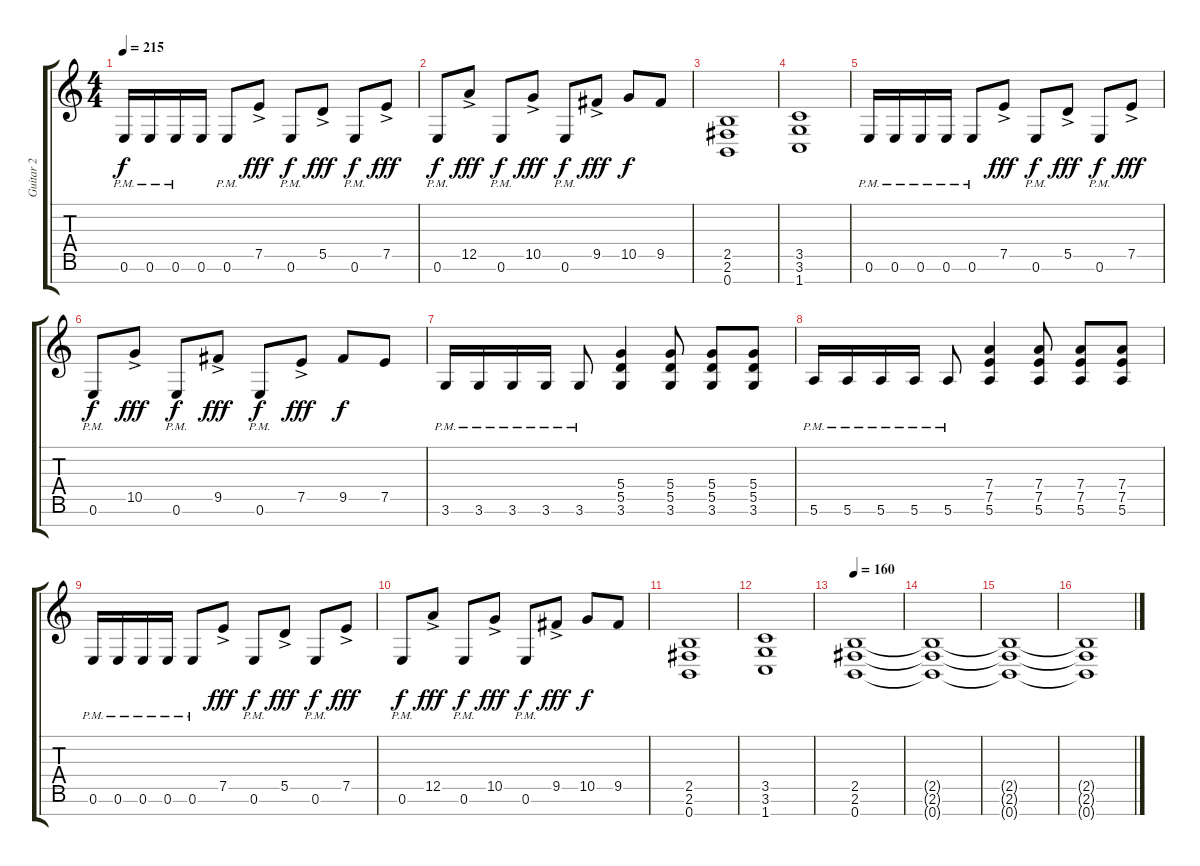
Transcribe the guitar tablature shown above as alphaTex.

\track ("Guitar 2" "Guitar 2") {instrument distortionguitar}
\staff {score tabs}
\tuning (E4 B3 G3 D3 A2 E2 B1) {hide}
\ts (4 4)
\tempo 215
\clef g2
\ks c
0.6{pm}.16{dy f} 0.6{pm}.16 0.6{pm}.16 0.6.16 0.6{pm}.8 7.5{ac}.8{dy fff} 0.6{pm}.8{dy f} 5.5{ac}.8{dy fff} 0.6{pm}.8{dy f} 7.5{ac}.8{dy fff} |
0.6{pm}.8{dy f} 12.5{ac}.8{dy fff} 0.6{pm}.8{dy f} 10.5{ac}.8{dy fff} 0.6{pm}.8{dy f} 9.5{ac}.8{dy fff} 10.5.8{dy f} 9.5.8 |
(2.5 2.6 0.7).1 |
(3.5 3.6 1.7).1 |
0.6{pm}.16 0.6{pm}.16 0.6{pm}.16 0.6{pm}.16 0.6{pm}.8 7.5{ac}.8{dy fff} 0.6{pm}.8{dy f} 5.5{ac}.8{dy fff} 0.6{pm}.8{dy f} 7.5{ac}.8{dy fff} |
0.6{pm}.8{dy f} 10.5{ac}.8{dy fff} 0.6{pm}.8{dy f} 9.5{ac}.8{dy fff} 0.6{pm}.8{dy f} 7.5{ac}.8{dy fff} 9.5.8{dy f} 7.5.8 |
3.6{pm}.16 3.6{pm}.16 3.6{pm}.16 3.6{pm}.16 3.6{pm}.8 (5.4 5.5 3.6).4 (5.4 5.5 3.6).8 (5.4 5.5 3.6).8 (5.4 5.5 3.6).8 |
5.6{pm}.16 5.6{pm}.16 5.6{pm}.16 5.6{pm}.16 5.6{pm}.8 (7.4 7.5 5.6).4 (7.4 7.5 5.6).8 (7.4 7.5 5.6).8 (7.4 7.5 5.6).8 |
0.6{pm}.16 0.6{pm}.16 0.6{pm}.16 0.6{pm}.16 0.6{pm}.8 7.5{ac}.8{dy fff} 0.6{pm}.8{dy f} 5.5{ac}.8{dy fff} 0.6{pm}.8{dy f} 7.5{ac}.8{dy fff} |
0.6{pm}.8{dy f} 12.5{ac}.8{dy fff} 0.6{pm}.8{dy f} 10.5{ac}.8{dy fff} 0.6{pm}.8{dy f} 9.5{ac}.8{dy fff} 10.5.8{dy f} 9.5.8 |
(2.5 2.6 0.7).1 |
(3.5 3.6 1.7).1 |
\tempo 160
(2.5 2.6 0.7).1 |
(2.5{t} 2.6{t} 0.7{t}).1 |
(2.5{t} 2.6{t} 0.7{t}).1 |
(2.5{t} 2.6{t} 0.7{t}).1
